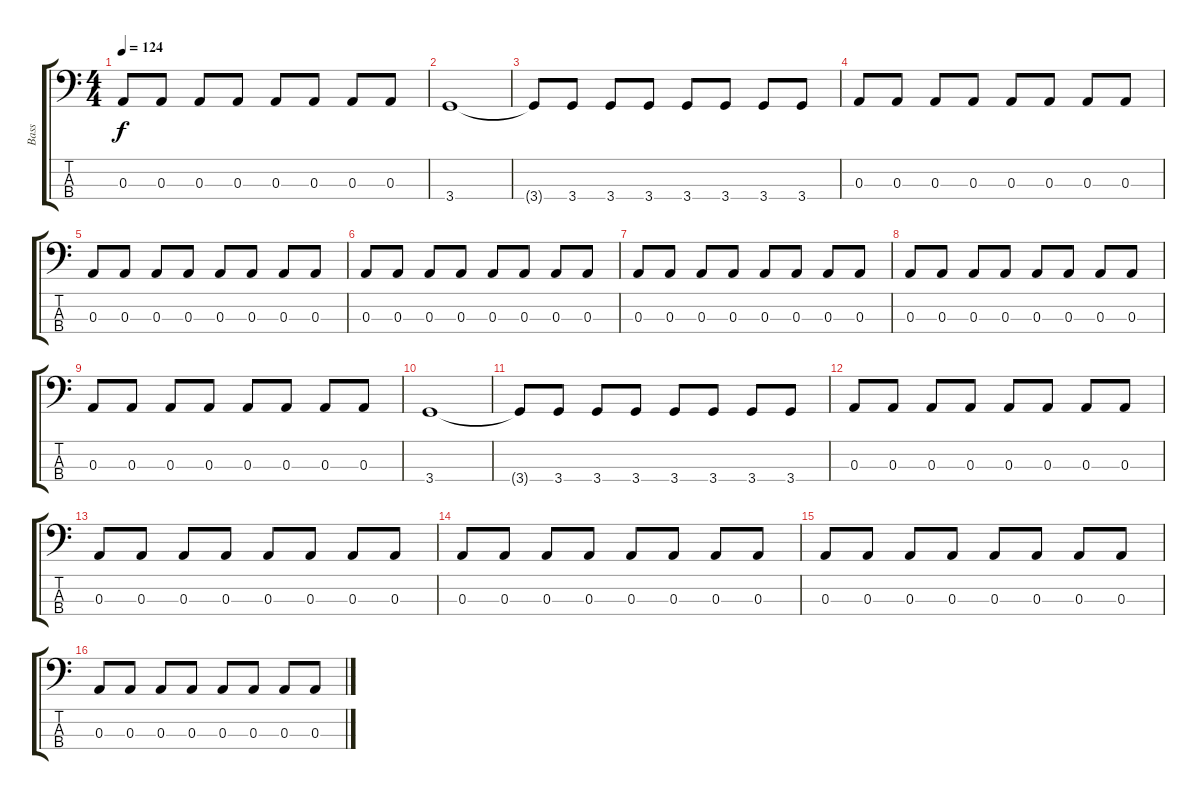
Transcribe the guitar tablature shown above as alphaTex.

\track ("Bass" "Bass") {instrument electricbassfinger}
\staff {score tabs}
\tuning (G2 D2 A1 E1) {hide}
\ts (4 4)
\tempo 124
\clef f4
\ks c
0.3.8{dy f} 0.3.8 0.3.8 0.3.8 0.3.8 0.3.8 0.3.8 0.3.8 |
3.4.1 |
3.4{t}.8 3.4.8 3.4.8 3.4.8 3.4.8 3.4.8 3.4.8 3.4.8 |
0.3.8 0.3.8 0.3.8 0.3.8 0.3.8 0.3.8 0.3.8 0.3.8 |
0.3.8 0.3.8 0.3.8 0.3.8 0.3.8 0.3.8 0.3.8 0.3.8 |
0.3.8 0.3.8 0.3.8 0.3.8 0.3.8 0.3.8 0.3.8 0.3.8 |
0.3.8 0.3.8 0.3.8 0.3.8 0.3.8 0.3.8 0.3.8 0.3.8 |
0.3.8 0.3.8 0.3.8 0.3.8 0.3.8 0.3.8 0.3.8 0.3.8 |
0.3.8 0.3.8 0.3.8 0.3.8 0.3.8 0.3.8 0.3.8 0.3.8 |
3.4.1 |
3.4{t}.8 3.4.8 3.4.8 3.4.8 3.4.8 3.4.8 3.4.8 3.4.8 |
0.3.8 0.3.8 0.3.8 0.3.8 0.3.8 0.3.8 0.3.8 0.3.8 |
0.3.8 0.3.8 0.3.8 0.3.8 0.3.8 0.3.8 0.3.8 0.3.8 |
0.3.8 0.3.8 0.3.8 0.3.8 0.3.8 0.3.8 0.3.8 0.3.8 |
0.3.8 0.3.8 0.3.8 0.3.8 0.3.8 0.3.8 0.3.8 0.3.8 |
0.3.8 0.3.8 0.3.8 0.3.8 0.3.8 0.3.8 0.3.8 0.3.8
